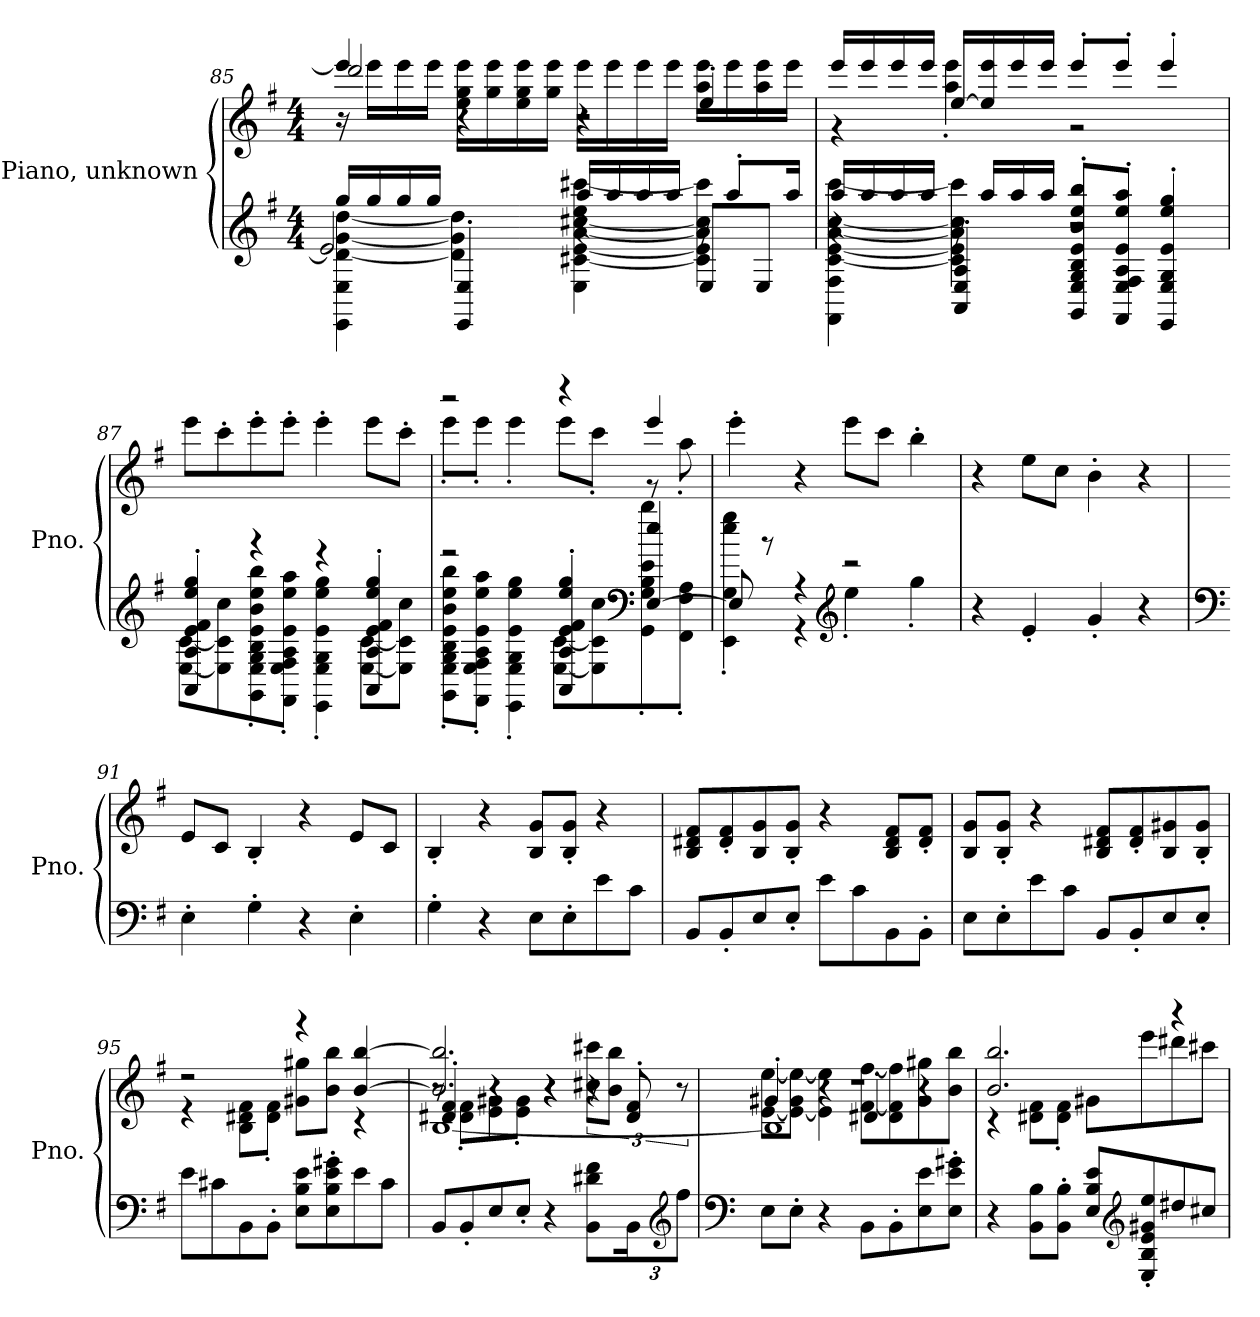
**kern	**kern
*part1	*part1
*staff2	*staff1
*I"Piano, unknown	*
*I'Pno.	*
!!LO:LB:g=z
*clefG2	*clefG2
*k[f#]	*k[f#]
*M4/4	*M4/4
=85	=85
*^	*^
*	*^	*	*^
16gg/LL	4EE\ 4E\ [4d\ [4g\ [4dd\	2e/]	4eee/]	16r	2ddd/
16gg/	.	.	.	16eee\LL	.
16gg/	.	.	.	16eee\	.
16gg/JJ	.	.	.	16eee\JJ	.
4EE/' 4E/'	4d\] 4g\] 4dd\]	.	4r	16ee\ 16gg\ 16eee\LL	.
.	.	.	.	16gg\ 16eee\	.
.	.	.	.	16ee\ 16gg\ 16eee\	.
.	.	.	.	16gg\ 16eee\JJ	.
16aa/LL	4E\ [4c#X\ [4e\ [4a\ [4cc#X\ 4ee\ [4ccc#X\	4r	2r	16eee\LL	4r
16aa/	.	.	.	16eee\	.
16aa/	.	.	.	16eee\	.
16aa/JJ	.	.	.	16eee\JJ	.
16r	4c#\] 4e\] 4a\] 4cc#\] 4ccc#\]	8E/L	.	16aa\ 16eee\LL	4ee'/
8aa'/L	.	.	.	16eee\	.
.	.	8E/J	.	16aa\ 16eee\	.
16aa/Jk	.	.	.	16eee\JJ	.
*	*	*	*	*v	*v
=86	=86	=86	=86	=86
16aa/LL	4FF#\ 4F#\ [4c\ [4e\ [4a\ [4cc\ [4ccc\	4r	16eee/LL	4r
16aa/	.	.	16eee/	.
16aa/	.	.	16eee/	.
16aa/JJ	.	.	16eee/JJ	.
16r	4c\] 4e\] 4a\] 4cc\] 4ccc\]	4AA/' 4E/' 4A/'	[16ee/LL	4aa\' 4eee\'
16aa/LL	.	.	16ee/] 16eee/	.
16aa/	.	.	16eee/	.
16aa/JJ	.	.	16eee/JJ	.
8GG/' 8E/' 8G/' 8B/' 8e/' 8b/' 8ee/' 8bb/'L	2r	2r	8eee'/L	2r
8FF#/' 8E/' 8F#/' 8A/' 8e/' 8ee/' 8aa/'J	.	.	8eee'/J	.
4EE/' 4E/' 4G/' 4e/' 4ee/' 4gg/'	.	.	4eee'/	.
*	*v	*v	*	*
*	*	*v	*v
!!LO:LB:g=z
=87	=87	=87
4AA/' 4A/' 4e/' 4f#/' 4ee/' 4gg/'	[8E\ [8c\L	8eee\L
.	8E\] 8c\] 8cc\	8ccc'\
4r	8GG\' 8E\' 8G\' 8B\' 8e\' 8b\' 8ee\' 8bb\'	8eee'\
.	8FF#\' 8E\' 8F#\' 8A\' 8e\' 8ee\' 8aa\'J	8eee'\J
4r	4EE\' 4E\' 4G\' 4e\' 4ee\' 4gg\'	4eee'\
4AA/' 4A/' 4e/' 4f#/' 4ee/' 4gg/'	[8E\ [8c\L	8eee\L
.	8E\] 8c\] 8cc\J	8ccc'\J
=88	=88	=88
*	*	*^
2r	8GG\' 8E\' 8G\' 8B\' 8e\' 8b\' 8ee\' 8bb\'L	2r	8eee'\L
.	8FF#\' 8E\' 8F#\' 8A\' 8e\' 8ee\' 8aa\'J	.	8eee'\J
.	4EE\' 4E\' 4G\' 4e\' 4ee\' 4gg\'	.	4eee'\
4AA/' 4A/' 4e/' 4f#/' 4ee/' 4gg/'	[8E\ [8c\L	4r	8eee\L
.	8E\] 8c\] 8cc\	.	8ccc'\J
*clefF4	*	*	*
[4E/ 4ee/	8GG\' 8G\' 8B\' 8e\' 8bb\'	4eee/	8r
.	8FF#\' 8F#\' 8A\'J	.	8aa'\
*	*	*v	*v
=89	=89	=89
8E/]	4EE\' 4G\' 4ee\' 4gg\'	4eee'\
8r	.	.
4r	4r	4r
*clefG2	*	*
2r	4ee'\	8eee\L
.	.	8ccc\J
.	4gg'\	4bb'\
*v	*v	*
=90	=90
4r	4r
4e'/	8ee\L
.	8cc\J
4g'/	4b'\
4r	4r
!!LO:LB:g=z
=91	=91
*clefF4	*
4E'\	8e/L
.	8c/J
4G'\	4B'/
4r	4r
4E'\	8e/L
.	8c/J
=92	=92
4G'\	4B'/
4r	4r
8E\L	8B/ 8g/L
8E'\	8B/' 8g/'J
8e\	4r
8c\J	.
=93	=93
8BB/L	8B/ 8d#X/ 8f#/L
8BB'/	8d#/' 8f#/'
8E/	8B/ 8g/
8E'/J	8B/' 8g/'J
8e\L	4r
8c\	.
8BB\	8B/ 8d#/ 8f#/L
8BB'\J	8d#/' 8f#/'J
=94	=94
8E\L	8B/ 8g/L
8E'\	8B/' 8g/'J
8e\	4r
8c\J	.
8BB/L	8B/ 8d#X/ 8f#/L
8BB'/	8d#/' 8f#/'
8E/	8B/ 8g#X/
8E'/J	8B/' 8g#/'J
!!LO:PB:g=z
=95	=95
*	*^
8e\L	2r	4r
8c#X\	.	.
8BB\	.	8B\ 8d#X\ 8f#\L
8BB'\J	.	8d#\' 8f#\'J
8E\ 8B\ 8e\L	4r	8g#X\ 8gg#X\L
8E\' 8B\' 8e\' 8g#X\'	.	8b\ 8bb\J
8e\	[4b/ [4bb/	4r
8c#\J	.	.
=96	=96	=96
*	*^	*^
8BB/L	2.b/] 2.bb/]	8r	4d#X/' 4f#/'	[1B
8BB'/	.	8d#\' 8f#\'L	.	.
8E/	.	8e\ 8g#X\	4r	.
8E'/J	.	8e\' 8g#\'J	.	.
4r	.	4r	4r	.
8BB\ 8d#X\ 8f#\L	4r	12cc#X\ 12ccc#X\L	8r	.
.	.	12b\ 12bb\J	.	.
*Xbrackettup	*	*	*	*
24BB\K	.	.	8d#/' 8f#/'	.
*clefG2	*	*	*	*
12ff#\J	.	12r	.	.
=97	=97	=97	=97	=97
*clefF4	*	*	*	*
8E\L	1r	[8e\ [8ee\L	4g#X'/	1B]
8E'\J	.	8e\_ 8g#\ 8ee\_J	.	.
4r	.	4e\] 4ee\]	4r	.
8BB\L	.	[8f#\ [8ff#\L	4d#X'/	.
8BB'\	.	8d#\ 8f#\] 8ff#\]	.	.
8E\ 8e\	.	8g#\ 8gg#X\	4r	.
8E\' 8e\' 8g#X\'J	.	8b\ 8bb\J	.	.
*	*	*v	*v	*v
!!LO:LB:g=z
=98	=98	=98
4r	2.b/ 2.bb/	4r
8BB\ 8B\L	.	8d#X\ 8f#\L
8BB\' 8B\'J	.	8d#\' 8f#\'J
8E/ 8B/ 8e/L	.	8g#X\L
*clefG2	*	*
8E/' 8B/' 8e/' 8g#X/' 8ee/'	.	8eee\
8dd#X/	4r	8ddd#X\
8cc#X/J	.	8ccc#X\J
*	*v	*v
=	=
*-	*-
